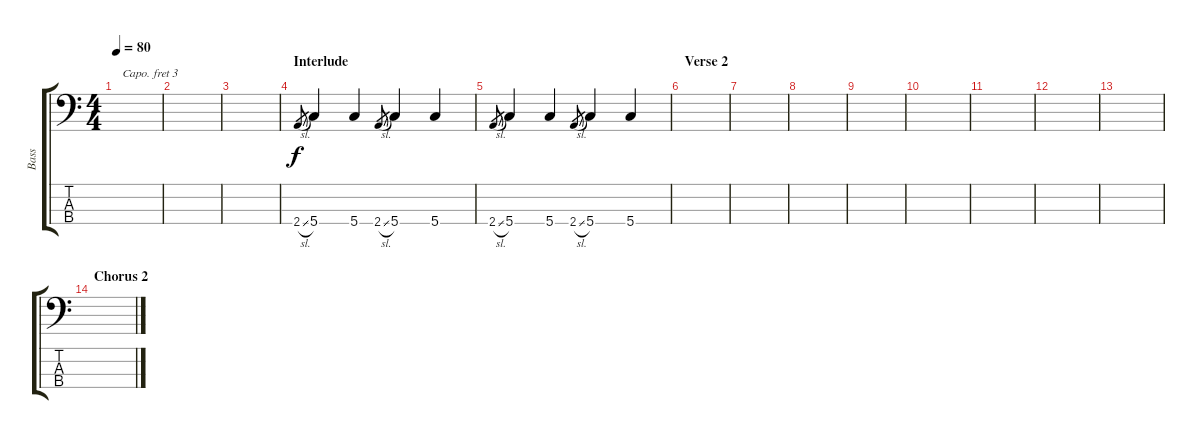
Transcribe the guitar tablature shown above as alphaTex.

\track ("Bass" "Bass") {instrument acousticguitarnylon}
\staff {score tabs}
\capo 3
\tuning (G2 D2 A1 E1) {hide}
\ts (4 4)
\tempo 80
\clef f4
\ks c
|
|
|
\section ("" "Interlude")
2.4{sl}.8{gr} 5.4.4 5.4.4 2.4{sl}.8{gr} 5.4.4 5.4.4 |
2.4{sl}.8{gr} 5.4.4 5.4.4 2.4{sl}.8{gr} 5.4.4 5.4.4 |
\section ("" "Verse 2")
|
|
|
|
|
|
|
|
\section ("" "Chorus 2")
